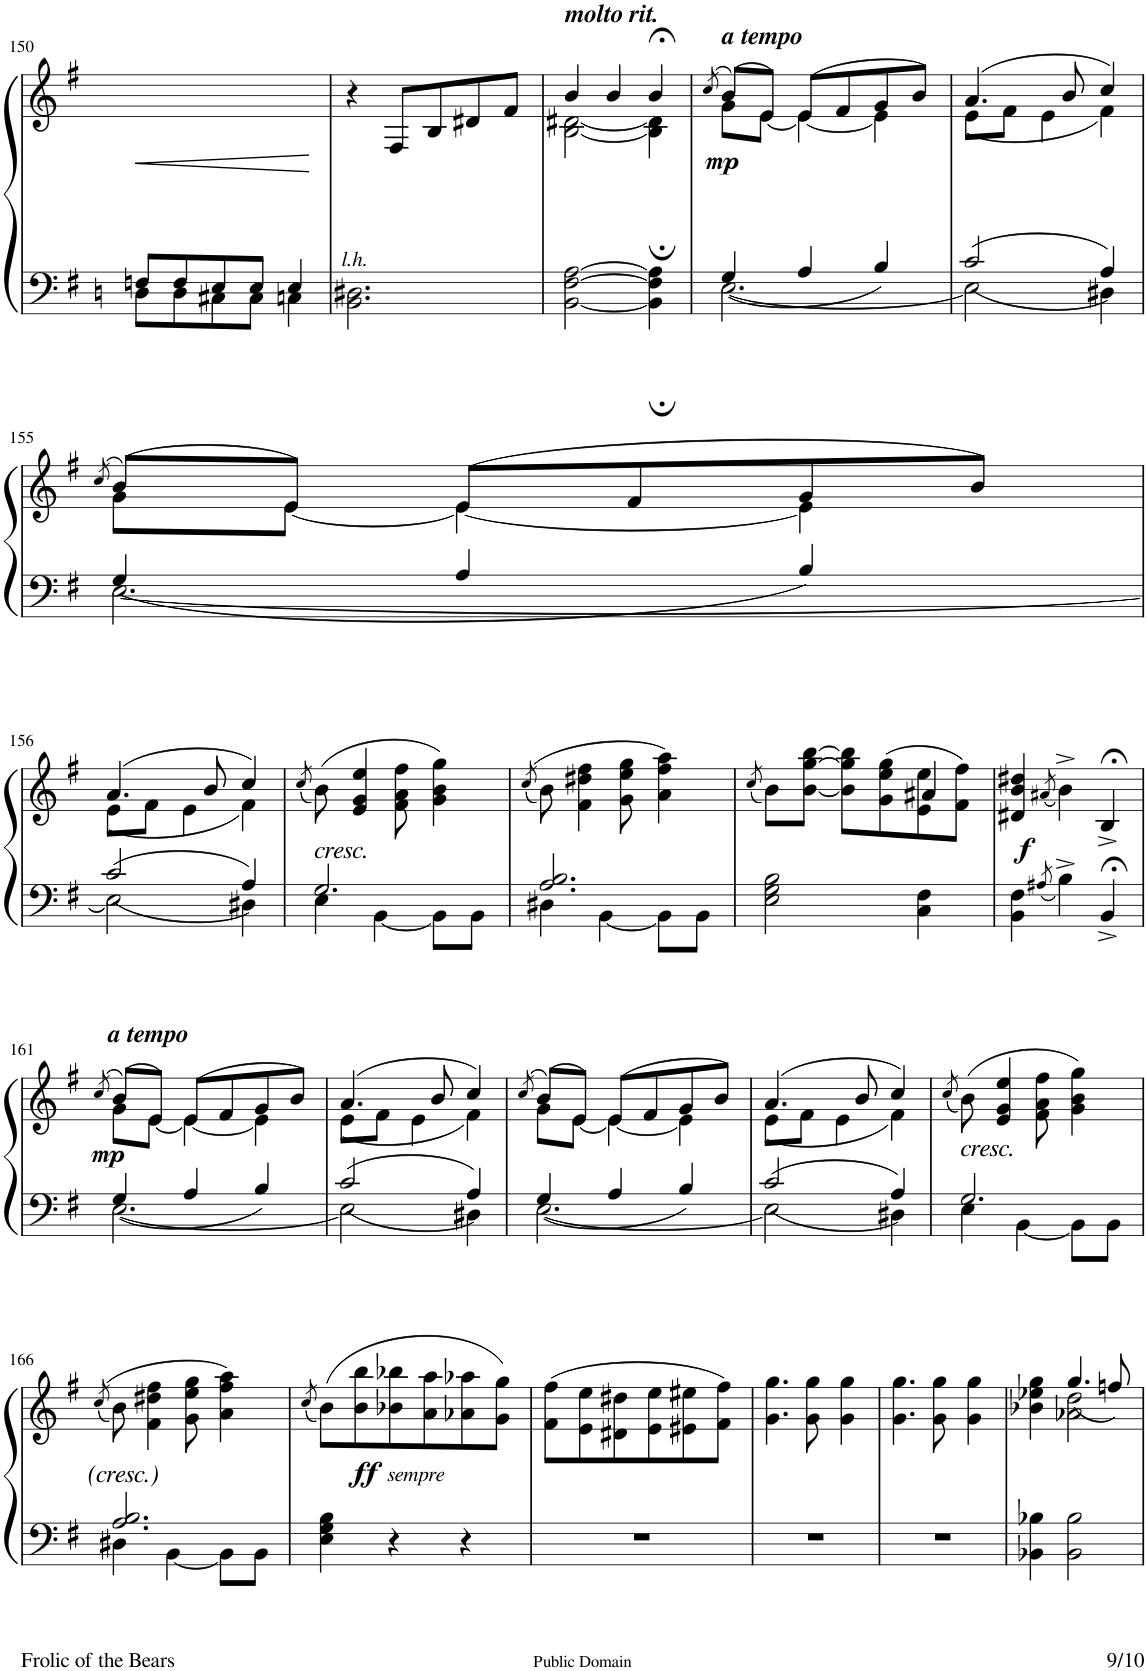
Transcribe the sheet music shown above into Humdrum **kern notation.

**kern	**kern	**dynam
*part1	*part1	*part1
*staff2	*staff1	*staff1/2
*I"Piano	*	*
*I'Pno.	*	*
!!LO:PB:g=z
*clefF4	*clefG2	*
*k[f#]	*k[f#]	*
*M3/4	*M3/4	*
=150	=150	=150
*^	*	*
8Fn/L	8Dn\L	2.ryy	.
8F/	8D\	.	.
8E/	8C#X\	.	.
8E/J	8C#\J	.	.
4E/	4Cn\	.	.
=151	=151	=151	=151
!LO:TX:a:i:t=l.h.	!	!	!
*v	*v	*	*
2.BB\ 2.D#X\	4r	.
.	8F#/L	.
.	8B/	.
.	8d#X/	.
.	8f#/J	.
=152	=152	=152
*	*^	*
!	!LO:TX:a:Bi:t=molto rit.	!	!
[2BB\ [2F#\ [2A\	4b/	[2B\ [2d#X\	.
.	4b/	.	.
4BB\]; 4F#\]; 4A\];	4b;</	4B\]; 4d#\];	.
=153	=153	=153	=153
.	(8qcc/	.	.
*^	*	*	*
!	!	!LO:TX:a:Bi:t=a tempo	!	!
!	!	!	!	!LO:DY:b
[2.E\	4G/	(8b/L)	8g\L	mp
.	.	[8e/J)	[8e\J	.
.	4A/	(8e/L]	4e\_	.
.	.	8f#/	.	.
.	4B/	8g/	4e\]	.
.	.	8b/J)	.	.
=154	=154	=154	=154	=154
2E\]	2c/	(4.a/	(8e\L	.
.	.	.	8f#\J	.
.	.	.	4e\	.
.	.	8b/	.	.
4D#X\	4A/	4cc/)	4f#\)	.
!!LO:LB:g=z	!!
=155	=155	=155	=155	=155
.	.	(8qcc/	.	.
[2.E\	4G/	(8b/L)	8g\L	.
.	.	[8e/J)	[8e\J	.
.	4A/	(8e/L]	4e\_	.
.	.	8f#/	.	.
.	4B/	8g/	4e\]	.
.	.	8b/J)	.	.
!!LO:LB:g=z	!!
=156	=156	=156	=156	=156
2E\]	2c/	(4.a/	(8e\L	.
.	.	.	8f#\J	.
.	.	.	4e\	.
.	.	8b/	.	.
4D#X\	4A/	4cc/)	4f#\)	.
*	*	*v	*v	*
=157	=157	=157	=157
.	.	(8qcc/	.
!	!	!LO:TX:b:i:t=cresc.	!
4E\	2.G/	(8b\)	.
.	.	4e/ 4g/ 4ee/	.
[4BB\	.	.	.
.	.	8f#\ 8a\ 8ff#\	.
8BB\L]	.	4g\ 4b\ 4gg\)	.
8BB\J	.	.	.
=158	=158	=158	=158
.	.	((8qcc/	.
4D#X\	2.A/ 2.B/	8b\)	.
.	.	4f#\ 4dd#X\ 4ff#\	.
[4BB\	.	.	.
.	.	8g\ 8ee\ 8gg\	.
8BB\L]	.	4a\ 4ff#\ 4aa\)	.
8BB\J	.	.	.
*v	*v	*	*
=159	=159	=159
.	(8qcc/	.
*	*^	*
2E\ 2G\ 2B\	8b\L)	2ryy	.
.	[8b\ [8gg\ [8bb\J	.	.
.	8b\] 8gg\] 8bb\]L	.	.
.	(8g\ 8ee\ 8gg\	.	.
4C\ 4F#\	8e\ 8ee\	4a#X/	.
.	8f#\ 8ff#\J)	.	.
*	*v	*v	*
=160	=160	=160
!	!	!LO:DY:b
4BB\ 4F#\	4d#X/ 4b/ 4dd#X/	f
8qA#X/	(8qa#X/	.
4B^>\	4b^>\)	.
4BB;<^</	4B;<^/	.
!!LO:LB:g=z
=161	=161	=161
.	(8qcc/	.
*^	*^	*
!	!	!LO:TX:a:Bi:t=a tempo	!	!
!	!	!	!	!LO:DY:b
[2.E\	4G/	(8b/L)	8g\L	mp
.	.	[8e/J)	[8e\J	.
.	4A/	(8e/L]	4e\_	.
.	.	8f#/	.	.
.	4B/	8g/	4e\]	.
.	.	8b/J)	.	.
=162	=162	=162	=162	=162
2E\]	2c/	(4.a/	(8e\L	.
.	.	.	8f#\J	.
.	.	.	4e\	.
.	.	8b/	.	.
4D#X\	4A/	4cc/)	4f#\)	.
=163	=163	=163	=163	=163
.	.	(8qcc/	.	.
[2.E\	4G/	(8b/L)	8g\L	.
.	.	[8e/J)	[8e\J	.
.	4A/	(8e/L]	4e\_	.
.	.	8f#/	.	.
.	4B/	8g/	4e\]	.
.	.	8b/J)	.	.
=164	=164	=164	=164	=164
2E\]	2c/	(4.a/	(8e\L	.
.	.	.	8f#\J	.
.	.	.	4e\	.
.	.	8b/	.	.
4D#X\	4A/	4cc/)	4f#\)	.
*	*	*v	*v	*
=165	=165	=165	=165
.	.	(8qcc/	.
!	!	!LO:TX:b:i:t=cresc.	!
4E\	2.G/	(8b\)	.
.	.	4e/ 4g/ 4ee/	.
[4BB\	.	.	.
.	.	8f#\ 8a\ 8ff#\	.
8BB\L]	.	4g\ 4b\ 4gg\)	.
8BB\J	.	.	.
!!LO:LB:g=z
=166	=166	=166	=166
.	.	((8qcc/	.
4D#X\	2.A/ 2.B/	8b\)	.
.	.	4f#\ 4dd#X\ 4ff#\	.
[4BB\	.	.	.
.	.	8g\ 8ee\ 8gg\	.
8BB\L]	.	4a\ 4ff#\ 4aa\)	.
8BB\J	.	.	.
*v	*v	*	*
=167	=167	=167
.	(8qcc/	.
!	!	!LO:DY:b
!	!	!LO:DY:n=1:b
4E\ 4G\ 4B\	(8b\L)	ff other-dynamics
.	8b\ 8bb\	.
4r	8b-X\ 8bb-X\	.
.	8a\ 8aa\	.
4r	8a-X\ 8aa-X\	.
.	8g\ 8gg\J)	.
=168	=168	=168
2.r	(8f#\ 8ff#\L	.
.	8e\ 8ee\	.
.	8d#X\ 8dd#X\	.
.	8e\ 8ee\	.
.	8e#X\ 8ee#X\	.
.	8f#\ 8ff#\J)	.
=169	=169	=169
2.r	4.g\ 4.gg\	.
.	8g\ 8gg\	.
.	4g\ 4gg\	.
=170	=170	=170
2.r	4.g\ 4.gg\	.
.	8g\ 8gg\	.
.	4g\ 4gg\	.
=171	=171	=171
*	*^	*
4BB-X\ 4B-X\	4b-X\ 4ee-X\ 4gg\	4ryy	.
2BB-\ 2B-\	2a-X\ 2dd\	(4.gg/	.
.	.	8ffn/)	.
*	*v	*v	*
=	=	=
*-	*-	*-
